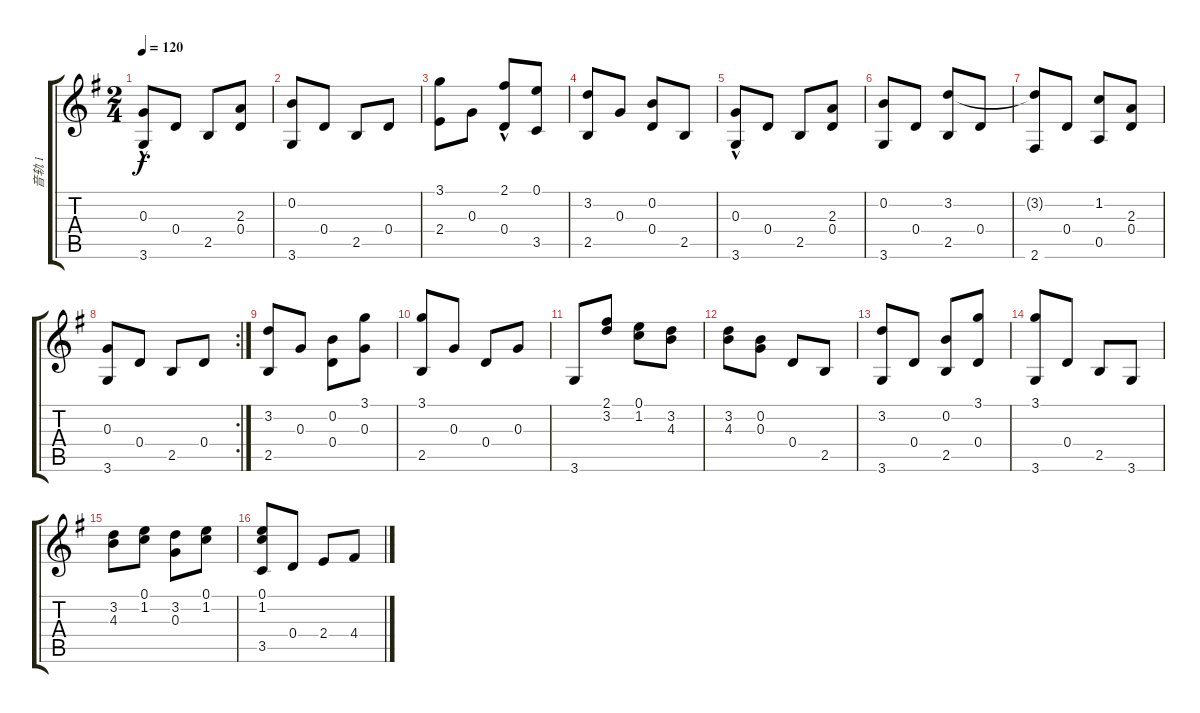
\track ("音轨 1" "音轨 1") {instrument acousticguitarnylon}
\staff {score tabs}
\tuning (E4 B3 G3 D3 A2 E2) {hide}
\ts (2 4)
\tempo 120
\clef g2
\ks g
(0.3{hac} 3.6).8{dy f instrument acousticguitarnylon} 0.4.8 2.5.8 (2.3 0.4).8 |
(0.2 3.6).8 0.4.8 2.5.8 0.4.8 |
(3.1 2.4).8 0.3.8 (2.1{hac} 0.4).8 (0.1 3.5).8 |
(3.2 2.5).8 0.3.8 (0.2 0.4).8 2.5.8 |
(0.3{hac} 3.6).8 0.4.8 2.5.8 (2.3 0.4).8 |
(0.2 3.6).8 0.4.8 (3.2 2.5).8 0.4.8 |
(3.2{t} 2.6).8 0.4.8 (1.2 0.5).8 (2.3 0.4).8 |
\rc 2
(0.3 3.6).8 0.4.8 2.5.8 0.4.8 |
(3.2 2.5).8 0.3.8 (0.2 0.4).8 (3.1 0.3).8 |
(3.1 2.5).8 0.3.8 0.4.8 0.3.8 |
3.6.8 (2.1 3.2).8 (0.1 1.2).8 (3.2 4.3).8 |
(3.2 4.3).8 (0.2 0.3).8 0.4.8 2.5.8 |
(3.2 3.6).8 0.4.8 (0.2 2.5).8 (3.1 0.4).8 |
(3.1 3.6).8 0.4.8 2.5.8 3.6.8 |
(3.2 4.3).8 (0.1 1.2).8 (3.2 0.3).8 (0.1 1.2).8 |
(0.1 1.2 3.5).8 0.4.8 2.4.8 4.4.8
